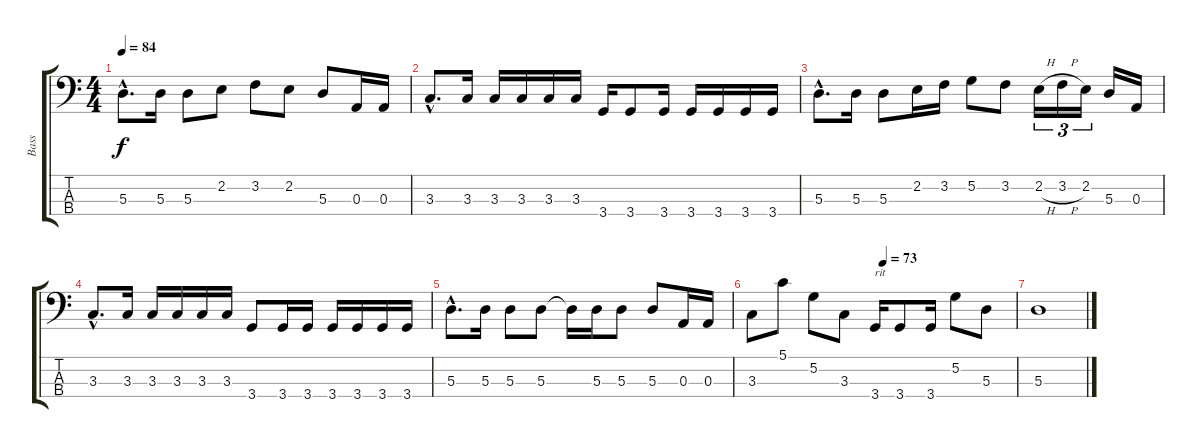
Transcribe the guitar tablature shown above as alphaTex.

\track ("Bass" "Bass") {instrument electricbassfinger}
\staff {score tabs}
\tuning (G2 D2 A1 E1) {hide}
\ts (4 4)
\tempo 84
\clef f4
\ks c
5.3{hac}.8{d dy f} 5.3.16 5.3.8 2.2.8 3.2.8 2.2.8 5.3.8 0.3.16 0.3.16 |
3.3{hac}.8{d} 3.3.16 3.3.16 3.3.16 3.3.16 3.3.16 3.4.16 3.4.8 3.4.16 3.4.16 3.4.16 3.4.16 3.4.16 |
5.3{hac}.8{d} 5.3.16 5.3.8 2.2.16 3.2.16 5.2.8 3.2.8 2.2{h}.16{tu (3 2)} 3.2{h}.16{tu (3 2)} 2.2.16{tu (3 2)} 5.3.16 0.3.16 |
3.3{hac}.8{d} 3.3.16 3.3.16 3.3.16 3.3.16 3.3.16 3.4.8 3.4.16 3.4.16 3.4.16 3.4.16 3.4.16 3.4.16 |
5.3{hac}.8{d} 5.3.16 5.3.8 5.3.8 5.3{t}.16 5.3.16 5.3.8 5.3.8 0.3.16 0.3.16 |
\tempo (73 0.5)
3.3.8 5.1.8 5.2.8 3.3.8 3.4.16{txt "rit"} 3.4.8 3.4.16 5.2.8 5.3.8 |
5.3.1
